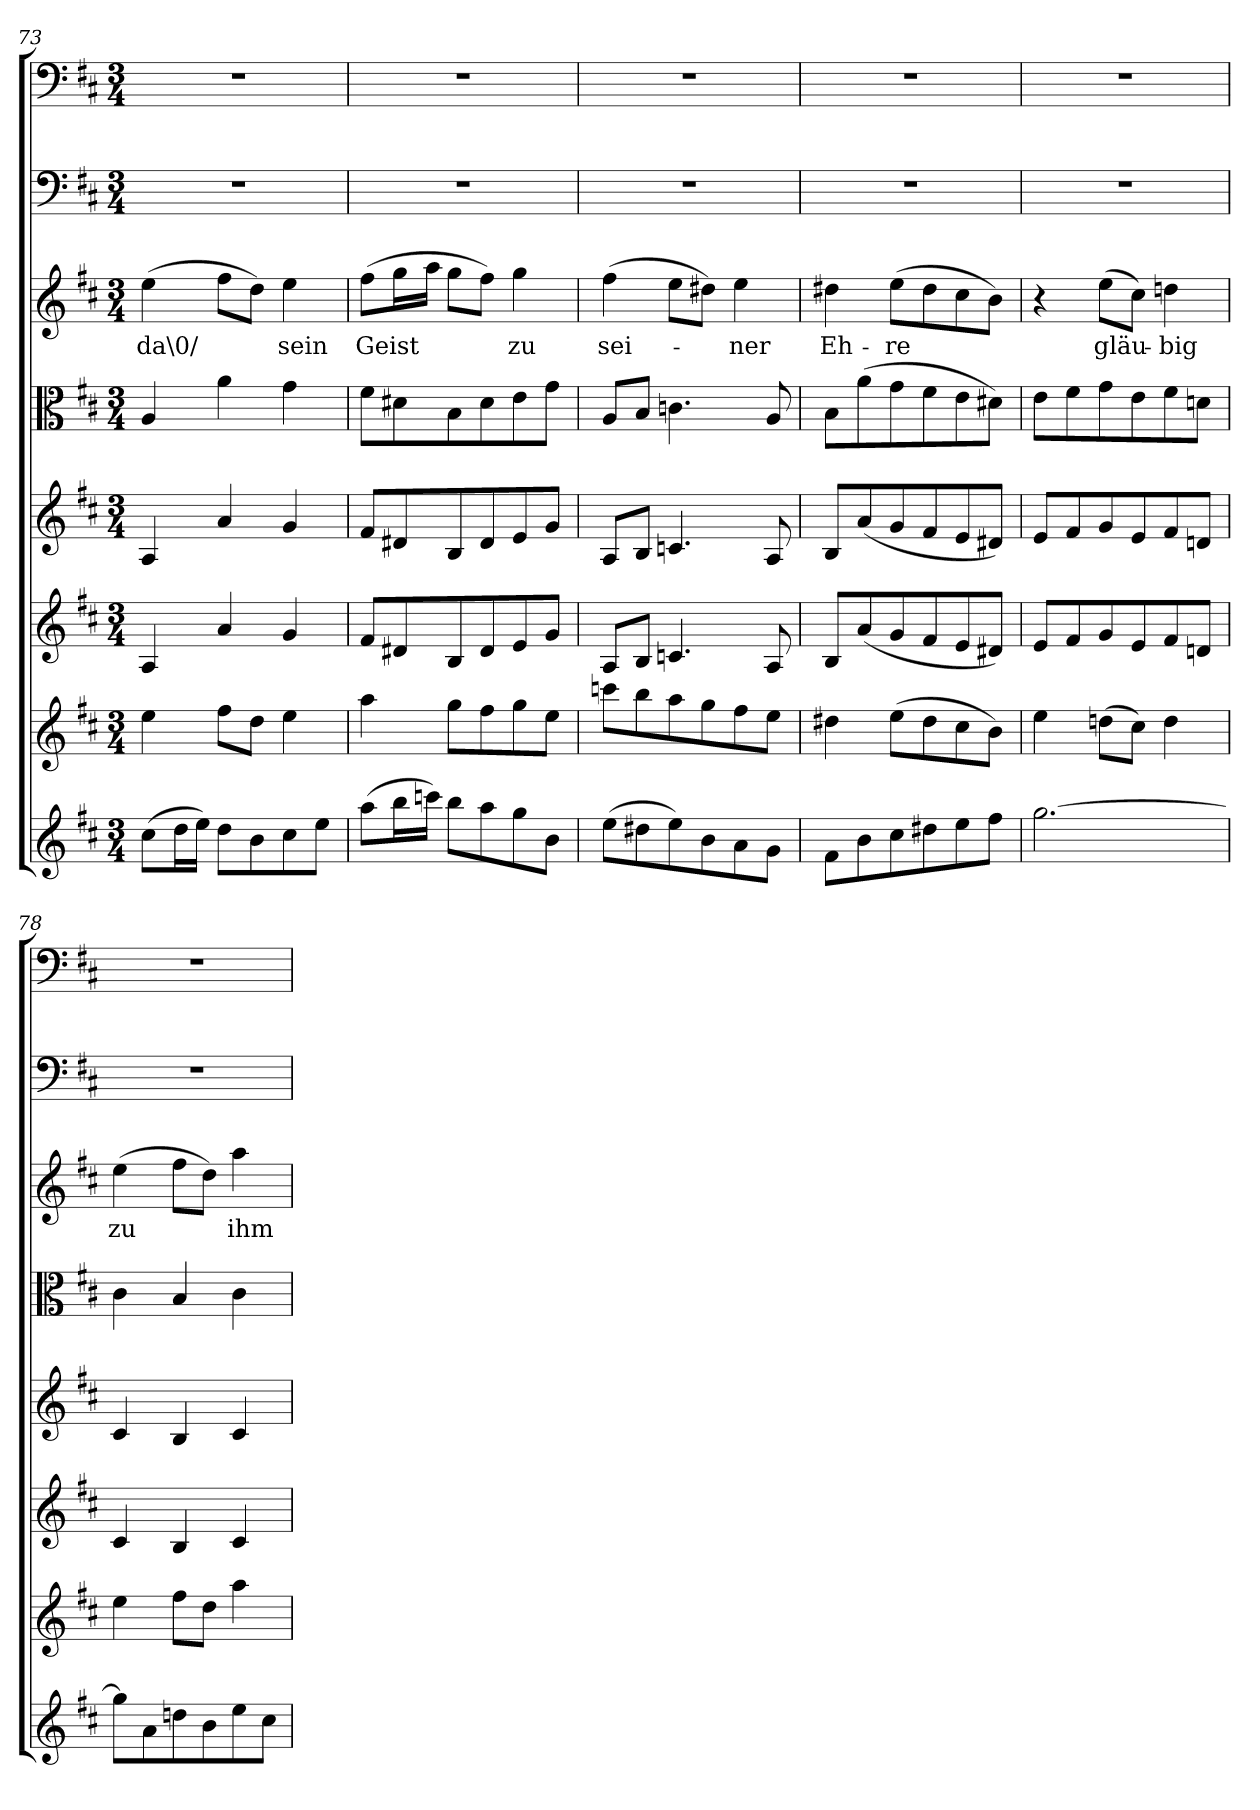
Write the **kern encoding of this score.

**kern	**kern	**kern	**kern	**kern	**kern	**text	**kern	**kern
*part8	*part7	*part6	*part5	*part4	*part3	*part3	*part2	*part1
*staff8	*staff7	*staff6	*staff5	*staff4	*staff3	*staff3	*staff2	*staff1
*clefG2	*clefG2	*clefG2	*clefG2	*clefC3	*clefG2	*	*clefF4	*clefF4
*k[f#c#]	*k[f#c#]	*k[f#c#]	*k[f#c#]	*k[f#c#]	*k[f#c#]	*	*k[f#c#]	*k[f#c#]
*D:	*D:	*D:	*D:	*D:	*D:	*	*D:	*D:
*M3/4	*M3/4	*M3/4	*M3/4	*M3/4	*M3/4	*	*M3/4	*M3/4
=73	=73	=73	=73	=73	=73	=73	=73	=73
(8cc#\L	4ee\	4A/	4A/	4A/	(4ee\	da\0/	2.r	2.r
16dd\L	.	.	.	.	.	.	.	.
16ee\JJ)	.	.	.	.	.	.	.	.
8dd\L	8ff#\L	4a/	4a/	4a\	8ff#\L	.	.	.
8b\	8dd\J	.	.	.	8dd\J)	.	.	.
8cc#\	4ee\	4g/	4g/	4g\	4ee\	sein	.	.
8ee\J	.	.	.	.	.	.	.	.
=74	=74	=74	=74	=74	=74	=74	=74	=74
(8aa\L	4aa\	8f#/L	8f#/L	8f#\L	(8ff#\L	Geist	2.r	2.r
16bb\L	.	8d#X/	8d#X/	8d#X\	16gg\L	.	.	.
16cccn\JJ)	.	.	.	.	16aa\JJ	.	.	.
8bb\L	8gg\L	8B/	8B/	8B\	8gg\L	.	.	.
8aa\	8ff#\	8d#/	8d#/	8d#\	8ff#\J)	.	.	.
8gg\	8gg\	8e/	8e/	8e\	4gg\	zu	.	.
8b\J	8ee\J	8g/J	8g/J	8g\J	.	.	.	.
=75	=75	=75	=75	=75	=75	=75	=75	=75
(8ee\L	8cccn\L	8A/L	8A/L	8A/L	(4ff#\	sei-	2.r	2.r
8dd#X\	8bb\	8B/J	8B/J	8B/J	.	.	.	.
8ee\)	8aa\	4.cn/	4.cn/	4.cn\	8ee\L	.	.	.
8b\	8gg\	.	.	.	8dd#X\J)	.	.	.
8a\	8ff#\	.	.	.	4ee\	-ner	.	.
8g\J	8ee\J	8A/	8A/	8A/	.	.	.	.
=76	=76	=76	=76	=76	=76	=76	=76	=76
8f#\L	4dd#X\	8B/L	8B/L	8B\L	4dd#X\	Eh-	2.r	2.r
8b\	.	(8a/	(8a/	(8a\	.	.	.	.
8cc#\	(8ee\L	8g/	8g/	8g\	(8ee\L	-re	.	.
8dd#X\	8dd#\	8f#/	8f#/	8f#\	8dd#\	.	.	.
8ee\	8cc#\	8e/	8e/	8e\	8cc#\	.	.	.
8ff#\J	8b\J)	8d#X/J)	8d#X/J)	8d#X\J)	8b\J)	.	.	.
=77	=77	=77	=77	=77	=77	=77	=77	=77
[2.gg\	4ee\	8e/L	8e/L	8e\L	4r	.	2.r	2.r
.	.	8f#/	8f#/	8f#\	.	.	.	.
.	(8ddn\L	8g/	8g/	8g\	(8ee\L	gläu-	.	.
.	8cc#\J)	8e/	8e/	8e\	8cc#\J)	.	.	.
.	4dd\	8f#/	8f#/	8f#\	4ddn\	-big	.	.
.	.	8dn/J	8dn/J	8dn\J	.	.	.	.
=78	=78	=78	=78	=78	=78	=78	=78	=78
8gg\L]	4ee\	4c#/	4c#/	4c#\	(4ee\	zu	2.r	2.r
8a\	.	.	.	.	.	.	.	.
8ddn\	8ff#\L	4B/	4B/	4B/	8ff#\L	.	.	.
8b\	8dd\J	.	.	.	8dd\J)	.	.	.
8ee\	4aa\	4c#/	4c#/	4c#\	4aa\	ihm	.	.
8cc#\J	.	.	.	.	.	.	.	.
=	=	=	=	=	=	=	=	=
*-	*-	*-	*-	*-	*-	*-	*-	*-
